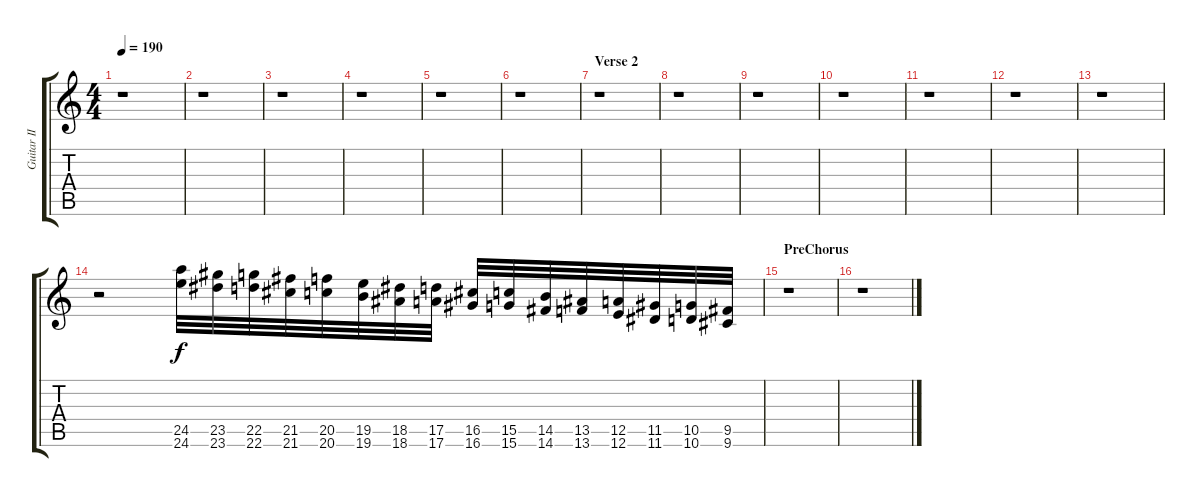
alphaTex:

\track ("Guitar II" "Guitar II") {instrument distortionguitar}
\staff {score tabs}
\tuning (E4 B3 G3 D3 A2 E2) {hide}
\ts (4 4)
\tempo 190
\clef g2
\ks c
r.1{dy f} |
r.1 |
r.1 |
r.1 |
r.1 |
r.1 |
\section ("" "Verse 2")
r.1 |
r.1 |
r.1 |
r.1 |
r.1 |
r.1 |
r.1 |
r.2 (24.5 24.6).32 (23.5 23.6).32 (22.5 22.6).32 (21.5 21.6).32 (20.5 20.6).32 (19.5 19.6).32 (18.5 18.6).32 (17.5 17.6).32 (16.5 16.6).32 (15.5 15.6).32 (14.5 14.6).32 (13.5 13.6).32 (12.5 12.6).32 (11.5 11.6).32 (10.5 10.6).32 (9.5 9.6).32 |
\section ("" "PreChorus")
r.1 |
r.1
